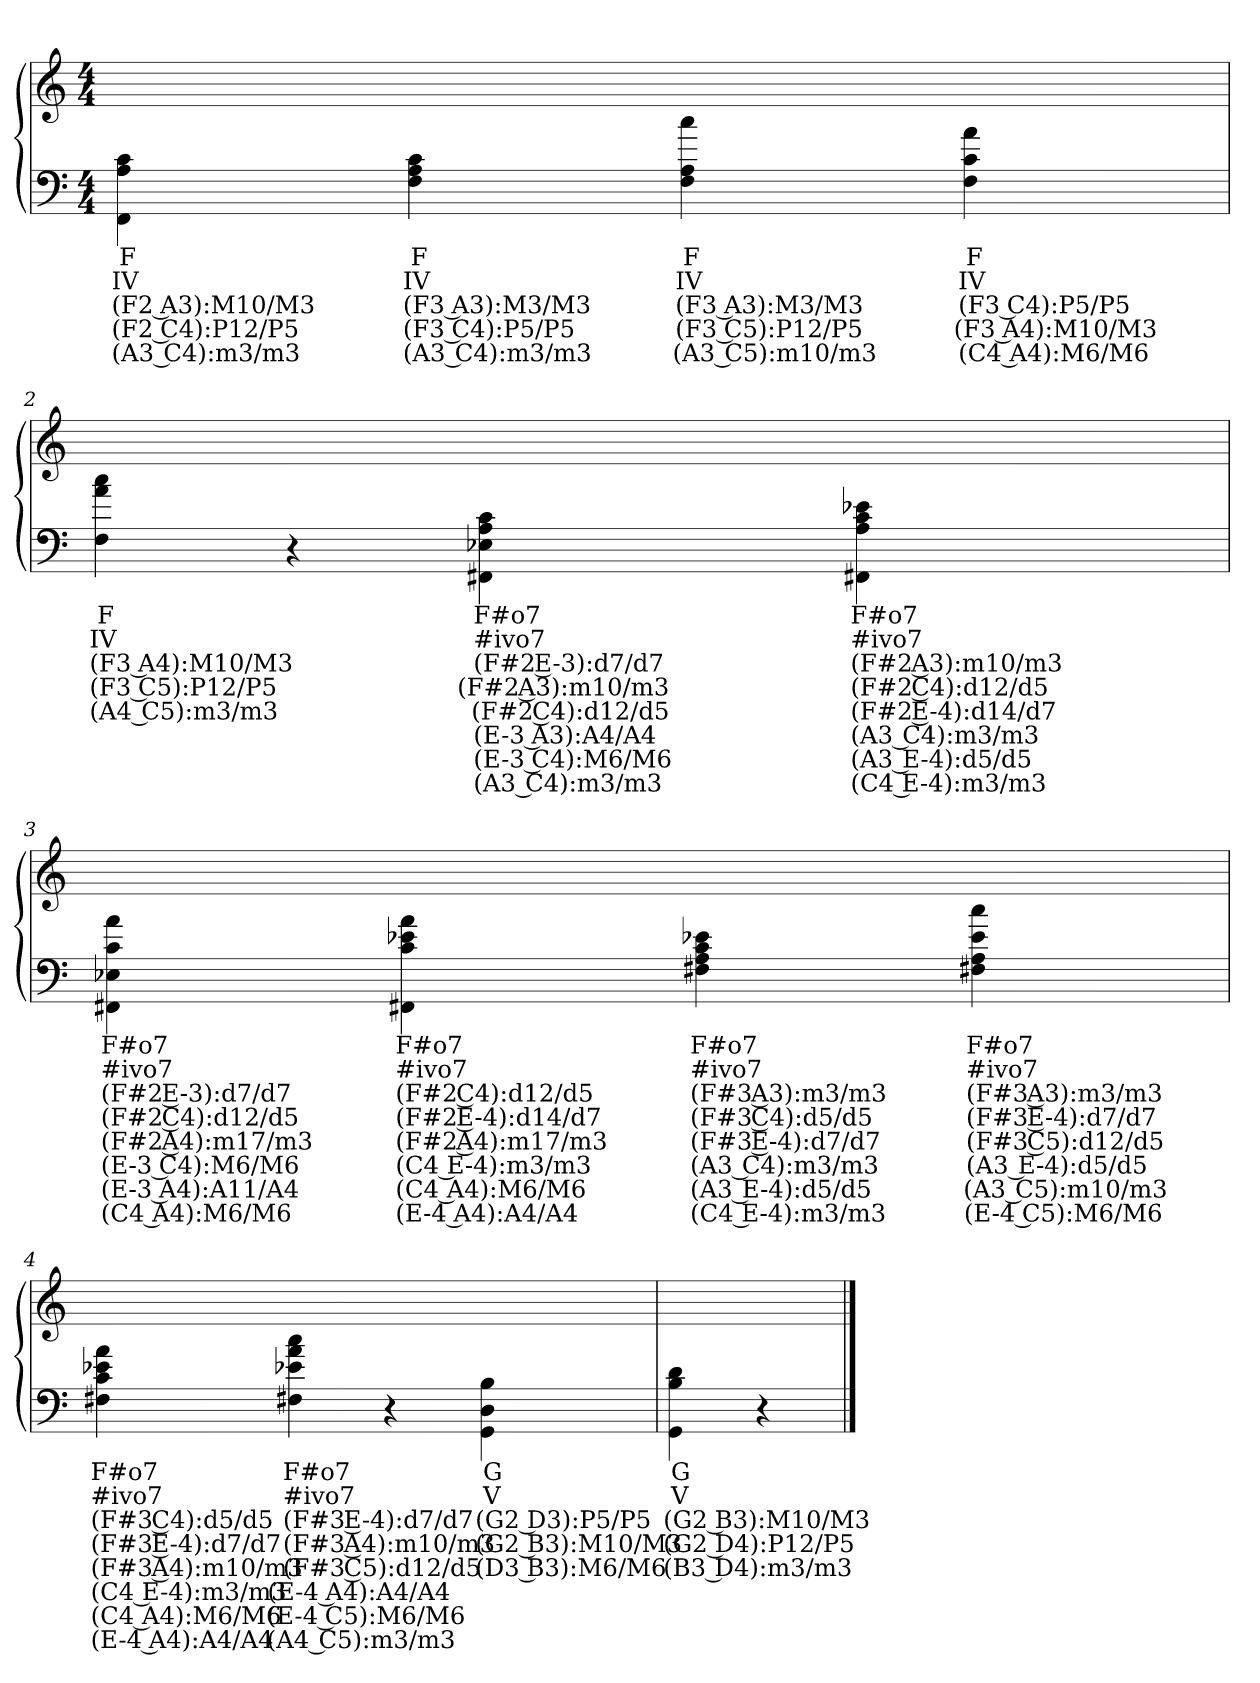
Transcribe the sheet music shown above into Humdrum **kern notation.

**kern	**text	**text	**text	**text	**text	**text	**text	**text	**kern
*part2	*part2	*part2	*part2	*part2	*part2	*part2	*part2	*part2	*part1
*staff2	*staff2	*staff2	*staff2	*staff2	*staff2	*staff2	*staff2	*staff2	*staff1
*clefF4	*	*	*	*	*	*	*	*	*clefG2
*k[]	*	*	*	*	*	*	*	*	*k[]
*C:	*	*	*	*	*	*	*	*	*C:
*M4/4	*	*	*	*	*	*	*	*	*M4/4
*MM60	*	*	*	*	*	*	*	*	*MM60
=1	=1	=1	=1	=1	=1	=1	=1	=1	=1
4FF 4A 4c	F	IV	(F2 A3):M10/M3	(F2 C4):P12/P5	(A3 C4):m3/m3	.	.	.	1ryy
4F 4A 4c	F	IV	(F3 A3):M3/M3	(F3 C4):P5/P5	(A3 C4):m3/m3	.	.	.	.
4F 4A 4cc	F	IV	(F3 A3):M3/M3	(F3 C5):P12/P5	(A3 C5):m10/m3	.	.	.	.
4F 4c 4a	F	IV	(F3 C4):P5/P5	(F3 A4):M10/M3	(C4 A4):M6/M6	.	.	.	.
=2	=2	=2	=2	=2	=2	=2	=2	=2	=2
4F 4a 4cc	F	IV	(F3 A4):M10/M3	(F3 C5):P12/P5	(A4 C5):m3/m3	.	.	.	1ryy
4r	.	.	.	.	.	.	.	.	.
4FF#X 4E-X 4A 4c	F#o7	#ivo7	(F#2 E-3):d7/d7	(F#2 A3):m10/m3	(F#2 C4):d12/d5	(E-3 A3):A4/A4	(E-3 C4):M6/M6	(A3 C4):m3/m3	.
4FF#X 4A 4c 4e-X	F#o7	#ivo7	(F#2 A3):m10/m3	(F#2 C4):d12/d5	(F#2 E-4):d14/d7	(A3 C4):m3/m3	(A3 E-4):d5/d5	(C4 E-4):m3/m3	.
=3	=3	=3	=3	=3	=3	=3	=3	=3	=3
4FF#X 4E-X 4c 4a	F#o7	#ivo7	(F#2 E-3):d7/d7	(F#2 C4):d12/d5	(F#2 A4):m17/m3	(E-3 C4):M6/M6	(E-3 A4):A11/A4	(C4 A4):M6/M6	1ryy
4FF#X 4c 4e-X 4a	F#o7	#ivo7	(F#2 C4):d12/d5	(F#2 E-4):d14/d7	(F#2 A4):m17/m3	(C4 E-4):m3/m3	(C4 A4):M6/M6	(E-4 A4):A4/A4	.
4F#X 4A 4c 4e-X	F#o7	#ivo7	(F#3 A3):m3/m3	(F#3 C4):d5/d5	(F#3 E-4):d7/d7	(A3 C4):m3/m3	(A3 E-4):d5/d5	(C4 E-4):m3/m3	.
4F#X 4A 4e- 4cc	F#o7	#ivo7	(F#3 A3):m3/m3	(F#3 E-4):d7/d7	(F#3 C5):d12/d5	(A3 E-4):d5/d5	(A3 C5):m10/m3	(E-4 C5):M6/M6	.
=4	=4	=4	=4	=4	=4	=4	=4	=4	=4
4F#X 4c 4e-X 4a	F#o7	#ivo7	(F#3 C4):d5/d5	(F#3 E-4):d7/d7	(F#3 A4):m10/m3	(C4 E-4):m3/m3	(C4 A4):M6/M6	(E-4 A4):A4/A4	1ryy
4F#X 4e-X 4a 4cc	F#o7	#ivo7	(F#3 E-4):d7/d7	(F#3 A4):m10/m3	(F#3 C5):d12/d5	(E-4 A4):A4/A4	(E-4 C5):M6/M6	(A4 C5):m3/m3	.
4r	.	.	.	.	.	.	.	.	.
4GG 4D 4B	G	V	(G2 D3):P5/P5	(G2 B3):M10/M3	(D3 B3):M6/M6	.	.	.	.
=5	=5	=5	=5	=5	=5	=5	=5	=5	=5
4GG 4B 4d	G	V	(G2 B3):M10/M3	(G2 D4):P12/P5	(B3 D4):m3/m3	.	.	.	2ryy
4r	.	.	.	.	.	.	.	.	.
==	==	==	==	==	==	==	==	==	==
*-	*-	*-	*-	*-	*-	*-	*-	*-	*-
